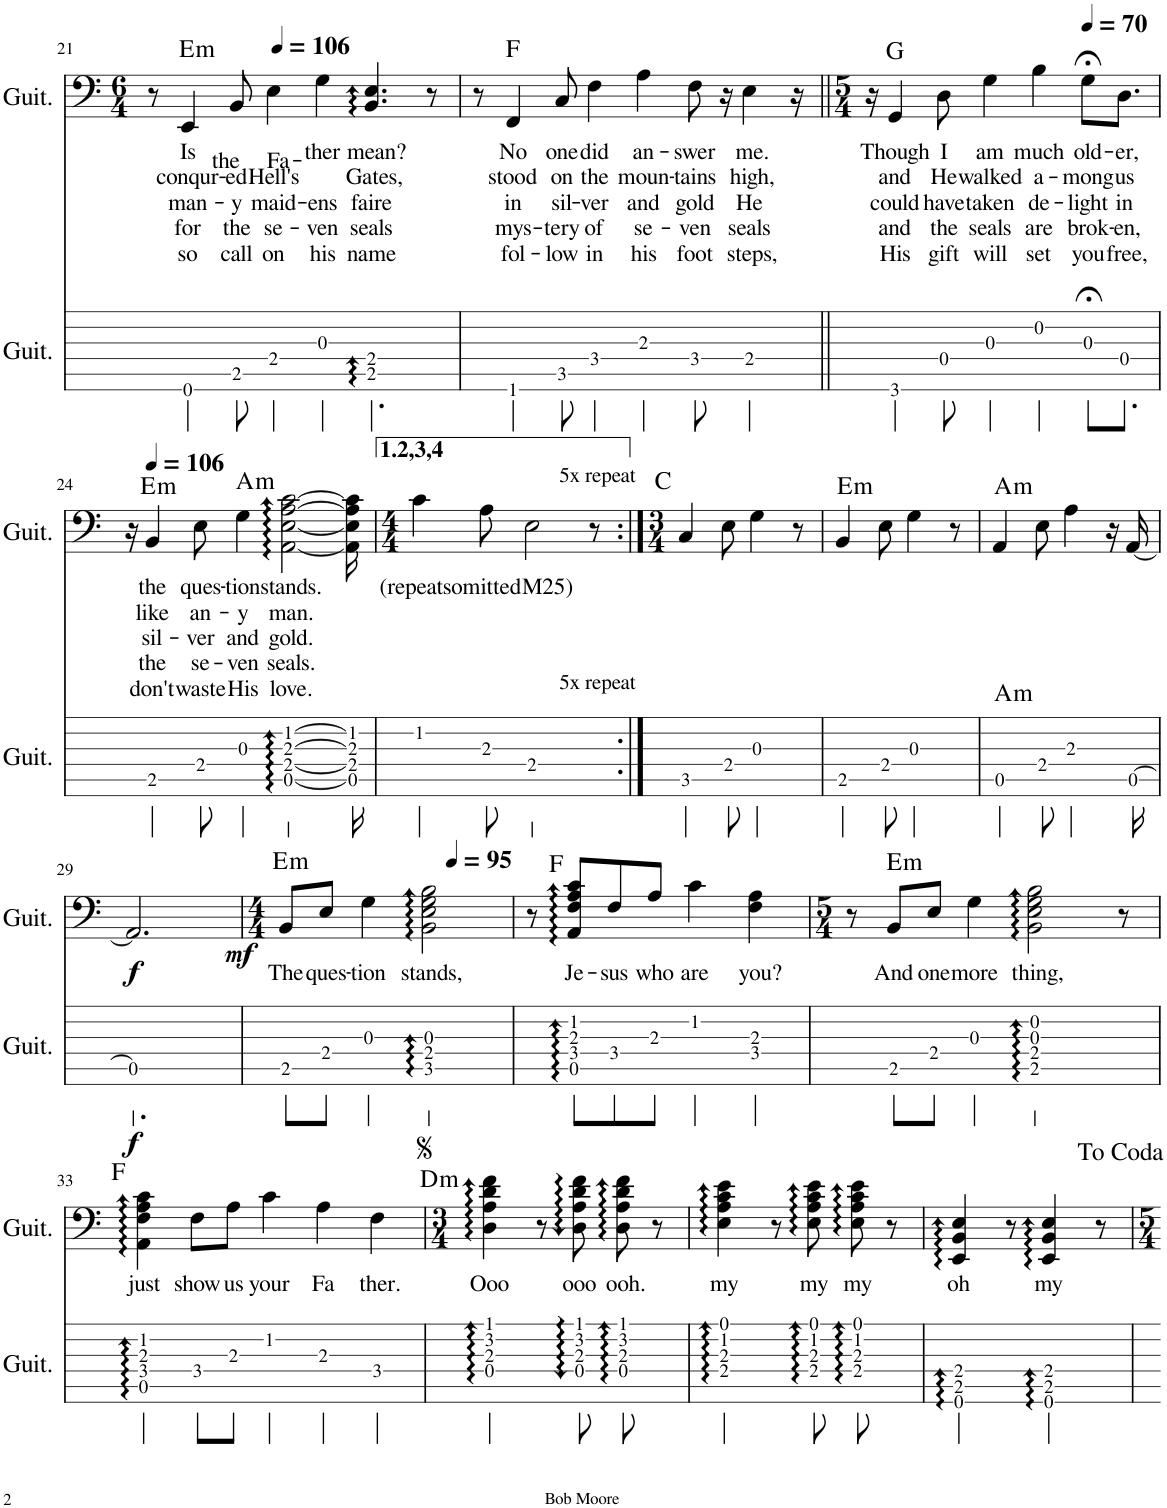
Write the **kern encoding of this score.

**kern	**dynam	**kern	**text	**text	**text	**text	**text	**dynam	**harte
*part2	*part2	*part1	*part1	*part1	*part1	*part1	*part1	*part1	*part1
*staff2	*staff2	*staff1	*staff1	*staff1	*staff1	*staff1	*staff1	*staff1	*
*I"Acoustic Guitar	*	*I"Acoustic Guitar	*	*	*	*	*	*	*
*I'Guit.	*	*I'Guit.	*	*	*	*	*	*	*
!!LO:PB:g=z
*	*	*clefF4	*	*	*	*	*	*	*
*k[]	*	*k[]	*	*	*	*	*	*	*
*M6/4	*	*M6/4	*	*	*	*	*	*	*
=21	=21	=21	=21	=21	=21	=21	=21	=21	=21
8r	.	8r	.	.	.	.	.	.	.
!	!	!	!LO:LY:b	!LO:LY:b	!LO:LY:b	!LO:LY:b	!LO:LY:b	!	!LO:H:kt=m
4EE\	.	4EE/	Is	conqur-	man-	for	so	.	E:min
!	!	!	!LO:LY:b	!LO:LY:b	!LO:LY:b	!LO:LY:b	!LO:LY:b	!	!
8BB\	.	8BB/	the	-ed	-y	the	call	.	.
*	*	*MM106	*	*	*	*	*	*	*
!	!	!	!LO:LY:b	!LO:LY:b	!LO:LY:b	!LO:LY:b	!LO:LY:b	!	!
4E\	.	4E\	Fa-	Hell's	maid-	se-	on	.	.
!	!	!	!LO:LY:b	!	!LO:LY:b	!LO:LY:b	!LO:LY:b	!	!
4G\	.	4G\	-ther	.	-ens	-ven	his	.	.
!	!	!	!LO:LY:b	!LO:LY:b	!LO:LY:b	!LO:LY:b	!LO:LY:b	!	!
4.BB\ 4.E\	.	4.BB/ 4.E/	mean?	Gates,	faire	seals	name	.	.
8r	.	8r	.	.	.	.	.	.	.
=22	=22	=22	=22	=22	=22	=22	=22	=22	=22
8r	.	8r	.	.	.	.	.	.	.
!	!	!	!LO:LY:b	!LO:LY:b	!LO:LY:b	!LO:LY:b	!LO:LY:b	!	!
4FF\	.	4FF/	No	stood	in	mys-	fol-	.	F:maj
!	!	!	!LO:LY:b	!LO:LY:b	!LO:LY:b	!LO:LY:b	!LO:LY:b	!	!
8C\	.	8C/	one	on	sil-	-tery	-low	.	.
!	!	!	!LO:LY:b	!LO:LY:b	!LO:LY:b	!LO:LY:b	!LO:LY:b	!	!
4F\	.	4F\	did	the	-ver	of	in	.	.
!	!	!	!LO:LY:b	!LO:LY:b	!LO:LY:b	!LO:LY:b	!LO:LY:b	!	!
4A\	.	4A\	an-	moun-	and	se-	his	.	.
!	!	!	!LO:LY:b	!LO:LY:b	!LO:LY:b	!LO:LY:b	!LO:LY:b	!	!
8F\	.	8F\	-swer	-tains	gold	-ven	foot	.	.
16r	.	16r	.	.	.	.	.	.	.
!	!	!	!LO:LY:b	!LO:LY:b	!LO:LY:b	!LO:LY:b	!LO:LY:b	!	!
4E\	.	4E\	me.	high,	He	seals	steps,	.	.
16r	.	16r	.	.	.	.	.	.	.
=23||	=23||	=23||	=23||	=23||	=23||	=23||	=23||	=23||	=23||
*M5/4	*	*M5/4	*	*	*	*	*	*	*
16r	.	16r	.	.	.	.	.	.	.
!	!	!	!LO:LY:b	!LO:LY:b	!LO:LY:b	!LO:LY:b	!LO:LY:b	!	!
4GG\	.	4GG/	Though	and	could	and	His	.	G:maj
!	!	!	!LO:LY:b	!LO:LY:b	!LO:LY:b	!LO:LY:b	!LO:LY:b	!	!
8D\	.	8D\	I	He	have	the	gift	.	.
!	!	!	!LO:LY:b	!LO:LY:b	!LO:LY:b	!LO:LY:b	!LO:LY:b	!	!
4G\	.	4G\	am	walked	taken	seals	will	.	.
!	!	!	!LO:LY:b	!LO:LY:b	!LO:LY:b	!LO:LY:b	!LO:LY:b	!	!
4B\	.	4B\	much	a-	de-	are	set	.	.
*	*	*MM70	*	*	*	*	*	*	*
!	!	!	!LO:LY:b	!LO:LY:b	!LO:LY:b	!LO:LY:b	!LO:LY:b	!	!
8G;<\L	.	8G;<\L	old-	-mong	-light	brok-	you	.	.
!	!	!	!LO:LY:b	!LO:LY:b	!LO:LY:b	!LO:LY:b	!LO:LY:b	!	!
8.D\J	.	8.D\J	-er,	us	in	-en,	free,	.	.
!!LO:LB:g=z
=24	=24	=24	=24	=24	=24	=24	=24	=24	=24
16r	.	16r	.	.	.	.	.	.	.
*	*	*MM106	*	*	*	*	*	*	*
!	!	!	!LO:LY:b	!LO:LY:b	!LO:LY:b	!LO:LY:b	!LO:LY:b	!	!LO:H:kt=m
4BB\	.	4BB/	the	like	sil-	the	don't	.	E:min
!	!	!	!LO:LY:b	!LO:LY:b	!LO:LY:b	!LO:LY:b	!LO:LY:b	!	!
8E\	.	8E\	ques-	an-	-ver	se-	waste	.	.
!	!	!	!LO:LY:b	!LO:LY:b	!LO:LY:b	!LO:LY:b	!LO:LY:b	!	!
4G\	.	4G\	-tion	-y	and	-ven	His	.	.
!	!	!	!LO:LY:b	!LO:LY:b	!LO:LY:b	!LO:LY:b	!LO:LY:b	!	!LO:H:kt=m
[2AA\ [2E\ [2A\ [2c\	.	[2AA\ [2E\ [2A\ [2c\	stands.	man.	gold.	seals.	love.	.	A:min
16AA\] 16E\] 16A\] 16c\]	.	16AA\] 16E\] 16A\] 16c\]	.	.	.	.	.	.	.
=25	=25	=25	=25	=25	=25	=25	=25	=25	=25
*M4/4	*	*M4/4	*	*	*	*	*	*	*
!	!	!	!LO:LY:b	!	!	!	!	!	!
4c\	.	4c\	(repeats	.	.	.	.	.	.
!	!	!	!LO:LY:b	!	!	!	!	!	!
8A\	.	8A\	omitted	.	.	.	.	.	.
!	!	!	!LO:LY:b	!	!	!	!	!	!
2E\	.	2E\	M25)	.	.	.	.	.	.
!	!	!LO:TX:a:t=5x repeat	!	!	!	!	!	!	!
!LO:TX:a:t=5x repeat	!	!	!	!	!	!	!	!	!
8r	.	8r	.	.	.	.	.	.	.
=26:|!	=26:|!	=26:|!	=26:|!	=26:|!	=26:|!	=26:|!	=26:|!	=26:|!	=26:|!
*M3/4	*	*M3/4	*	*	*	*	*	*	*
4C\	.	4C/	.	.	.	.	.	.	C:maj
8E\	.	8E\	.	.	.	.	.	.	.
4G\	.	4G\	.	.	.	.	.	.	.
8r	.	8r	.	.	.	.	.	.	.
=27	=27	=27	=27	=27	=27	=27	=27	=27	=27
!	!	!	!	!	!	!	!	!	!LO:H:kt=m
4BB\	.	4BB/	.	.	.	.	.	.	E:min
8E\	.	8E\	.	.	.	.	.	.	.
4G\	.	4G\	.	.	.	.	.	.	.
8r	.	8r	.	.	.	.	.	.	.
=28	=28	=28	=28	=28	=28	=28	=28	=28	=28
!	!	!	!	!	!	!	!	!	!LO:H:kt=m
4AA\	.	4AA/	.	.	.	.	.	.	A:min
8E\	.	8E\	.	.	.	.	.	.	.
4A\	.	4A\	.	.	.	.	.	.	.
16r	.	16r	.	.	.	.	.	.	.
[16AA\	.	[16AA/	.	.	.	.	.	.	.
!!LO:LB:g=z
=29	=29	=29	=29	=29	=29	=29	=29	=29	=29
!	!LO:DY:b	!	!	!	!	!	!	!LO:DY:b	!
2.AA\]	f	2.AA/]	.	.	.	.	.	f	.
=30	=30	=30	=30	=30	=30	=30	=30	=30	=30
*M4/4	*	*M4/4	*	*	*	*	*	*	*
!	!	!	!LO:LY:b	!	!	!	!	!LO:DY:b	!LO:H:kt=m
8BB\L	.	8BB/L	The	.	.	.	.	mf	E:min
!	!	!	!LO:LY:b	!	!	!	!	!	!
8E\J	.	8E/J	ques-	.	.	.	.	.	.
!	!	!	!LO:LY:b	!	!	!	!	!	!
4G\	.	4G\	-tion	.	.	.	.	.	.
*	*	*MM95	*	*	*	*	*	*	*
!	!	!	!LO:LY:b	!	!	!	!	!	!
2C\ 2E\ 2G\	.	2BB\ 2E\ 2G\ 2B\	stands,	.	.	.	.	.	.
=31	=31	=31	=31	=31	=31	=31	=31	=31	=31
8r	.	8r	.	.	.	.	.	.	.
!	!	!	!LO:LY:b	!	!	!	!	!	!
8AA\ 8F\ 8A\ 8c\L	.	8AA/ 8F/ 8A/ 8c/L	Je-	.	.	.	.	.	F:maj
!	!	!	!LO:LY:b	!	!	!	!	!	!
8F\	.	8F/	-sus	.	.	.	.	.	.
!	!	!	!LO:LY:b	!	!	!	!	!	!
8A\J	.	8A/J	who	.	.	.	.	.	.
!	!	!	!LO:LY:b	!	!	!	!	!	!
4c\	.	4c\	are	.	.	.	.	.	.
!	!	!	!LO:LY:b	!	!	!	!	!	!
4F\ 4A\	.	4F\ 4A\	you?	.	.	.	.	.	.
=32	=32	=32	=32	=32	=32	=32	=32	=32	=32
*M5/4	*	*M5/4	*	*	*	*	*	*	*
8r	.	8r	.	.	.	.	.	.	.
!	!	!	!LO:LY:b	!	!	!	!	!	!LO:H:kt=m
8BB\L	.	8BB/L	And	.	.	.	.	.	E:min
!	!	!	!LO:LY:b	!	!	!	!	!	!
8E\J	.	8E/J	one	.	.	.	.	.	.
!	!	!	!LO:LY:b	!	!	!	!	!	!
4G\	.	4G\	more	.	.	.	.	.	.
!	!	!	!LO:LY:b	!	!	!	!	!	!
2BB\ 2E\ 2G\ 2B\	.	2BB\ 2E\ 2G\ 2B\	thing,	.	.	.	.	.	.
8r	.	8r	.	.	.	.	.	.	.
!!LO:LB:g=z
=33	=33	=33	=33	=33	=33	=33	=33	=33	=33
!	!	!	!LO:LY:b	!	!	!	!	!	!
*	*	*^	*	*	*	*	*	*	*
4AA\ 4F\ 4A\ 4c\	.	4AA\ 4F\ 4A\ 4c\	16ryy	just	.	.	.	.	.	.
.	.	.	1ryy	.	.	.	.	.	.	F:maj
!	!	!	!	!LO:LY:b	!	!	!	!	!	!
8F\L	.	8F\L	.	show	.	.	.	.	.	.
!	!	!	!	!LO:LY:b	!	!	!	!	!	!
8A\J	.	8A\J	.	us	.	.	.	.	.	.
!	!	!	!	!LO:LY:b	!	!	!	!	!	!
4c\	.	4c\	.	your	.	.	.	.	.	.
!	!	!	!	!LO:LY:b	!	!	!	!	!	!
4A\	.	4A\	.	Fa	.	.	.	.	.	.
!	!	!	!	!LO:LY:b	!	!	!	!	!	!
4F\	.	4F\	.	ther.	.	.	.	.	.	.
.	.	.	8.ryy	.	.	.	.	.	.	.
*	*	*v	*v	*	*	*	*	*	*	*
=34	=34	=34	=34	=34	=34	=34	=34	=34	=34
*M3/4	*	*M3/4	*	*	*	*	*	*	*
*	*	*^	*	*	*	*	*	*	*
!	!	!	!	!LO:LY:b	!	!	!	!	!	!LO:H:kt=m
*	*	*v	*v	*	*	*	*	*	*	*
4D\ 4A\ 4d\ 4f\	.	4D\ 4A\ 4d\ 4f\	Ooo	.	.	.	.	.	D:min
8r	.	8r	.	.	.	.	.	.	.
!	!	!	!LO:LY:b	!	!	!	!	!	!
8D\ 8A\ 8d\ 8f\	.	8D\ 8A\ 8d\ 8f\	ooo	.	.	.	.	.	.
!	!	!	!LO:LY:b	!	!	!	!	!	!
8D\ 8A\ 8d\ 8f\	.	8D\ 8A\ 8d\ 8f\	ooh.	.	.	.	.	.	.
8r	.	8r	.	.	.	.	.	.	.
=35	=35	=35	=35	=35	=35	=35	=35	=35	=35
!	!	!	!LO:LY:b	!	!	!	!	!	!
4E\ 4A\ 4c\ 4e\	.	4E\ 4A\ 4c\ 4e\	my	.	.	.	.	.	.
8r	.	8r	.	.	.	.	.	.	.
!	!	!	!LO:LY:b	!	!	!	!	!	!
8E\ 8A\ 8c\ 8e\	.	8E\ 8A\ 8c\ 8e\	my	.	.	.	.	.	.
!	!	!	!LO:LY:b	!	!	!	!	!	!
8E\ 8A\ 8c\ 8e\	.	8E\ 8A\ 8c\ 8e\	my	.	.	.	.	.	.
8r	.	8r	.	.	.	.	.	.	.
=36	=36	=36	=36	=36	=36	=36	=36	=36	=36
!	!	!	!LO:LY:b	!	!	!	!	!	!
4EE\ 4BB\ 4E\	.	4EE/ 4BB/ 4E/	oh	.	.	.	.	.	.
8r	.	8r	.	.	.	.	.	.	.
!	!	!	!LO:LY:b	!	!	!	!	!	!
4EE\ 4BB\ 4E\	.	4EE/ 4BB/ 4E/	my	.	.	.	.	.	.
8r	.	8r	.	.	.	.	.	.	.
=	=	=	=	=	=	=	=	=	=
*-	*-	*-	*-	*-	*-	*-	*-	*-	*-
